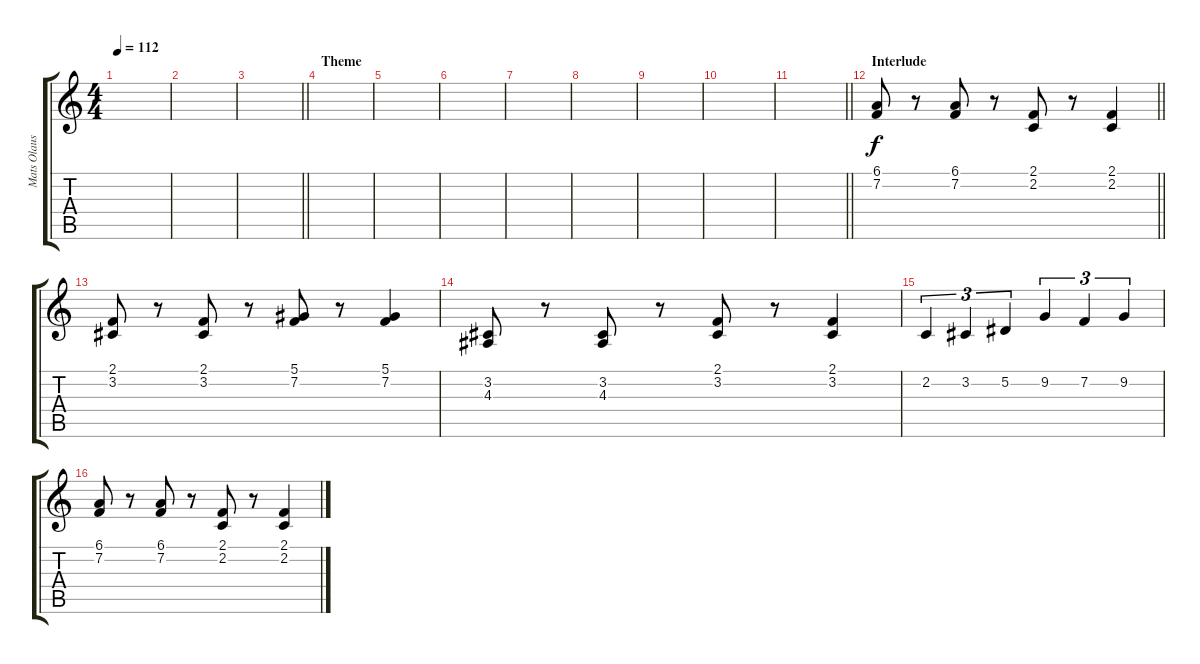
\track ("Mats Olausson" "Mats Olaus") {instrument violin}
\staff {score tabs}
\tuning (Eb4 Bb3 Gb3 Db3 Ab2 Eb2) {hide}
\ts (4 4)
\tempo 112
\clef g2
\ks c
|
|
\barLineRight lightlight
|
\section ("" "Theme")
|
|
|
|
|
|
|
\barLineRight lightlight
|
\section ("" "Interlude")
\barLineRight lightlight
(6.1 7.2).8 r.8 (6.1 7.2).8 r.8 (2.1 2.2).8 r.8 (2.1 2.2).4 |
(2.1 3.2).8 r.8 (2.1 3.2).8 r.8 (5.1 7.2).8 r.8 (5.1 7.2).4 |
(3.2 4.3).8 r.8 (3.2 4.3).8 r.8 (2.1 3.2).8 r.8 (2.1 3.2).4 |
2.2.4{tu (3 2)} 3.2.4{tu (3 2)} 5.2.4{tu (3 2)} 9.2.4{tu (3 2)} 7.2.4{tu (3 2)} 9.2.4{tu (3 2)} |
(6.1 7.2).8 r.8 (6.1 7.2).8 r.8 (2.1 2.2).8 r.8 (2.1 2.2).4
